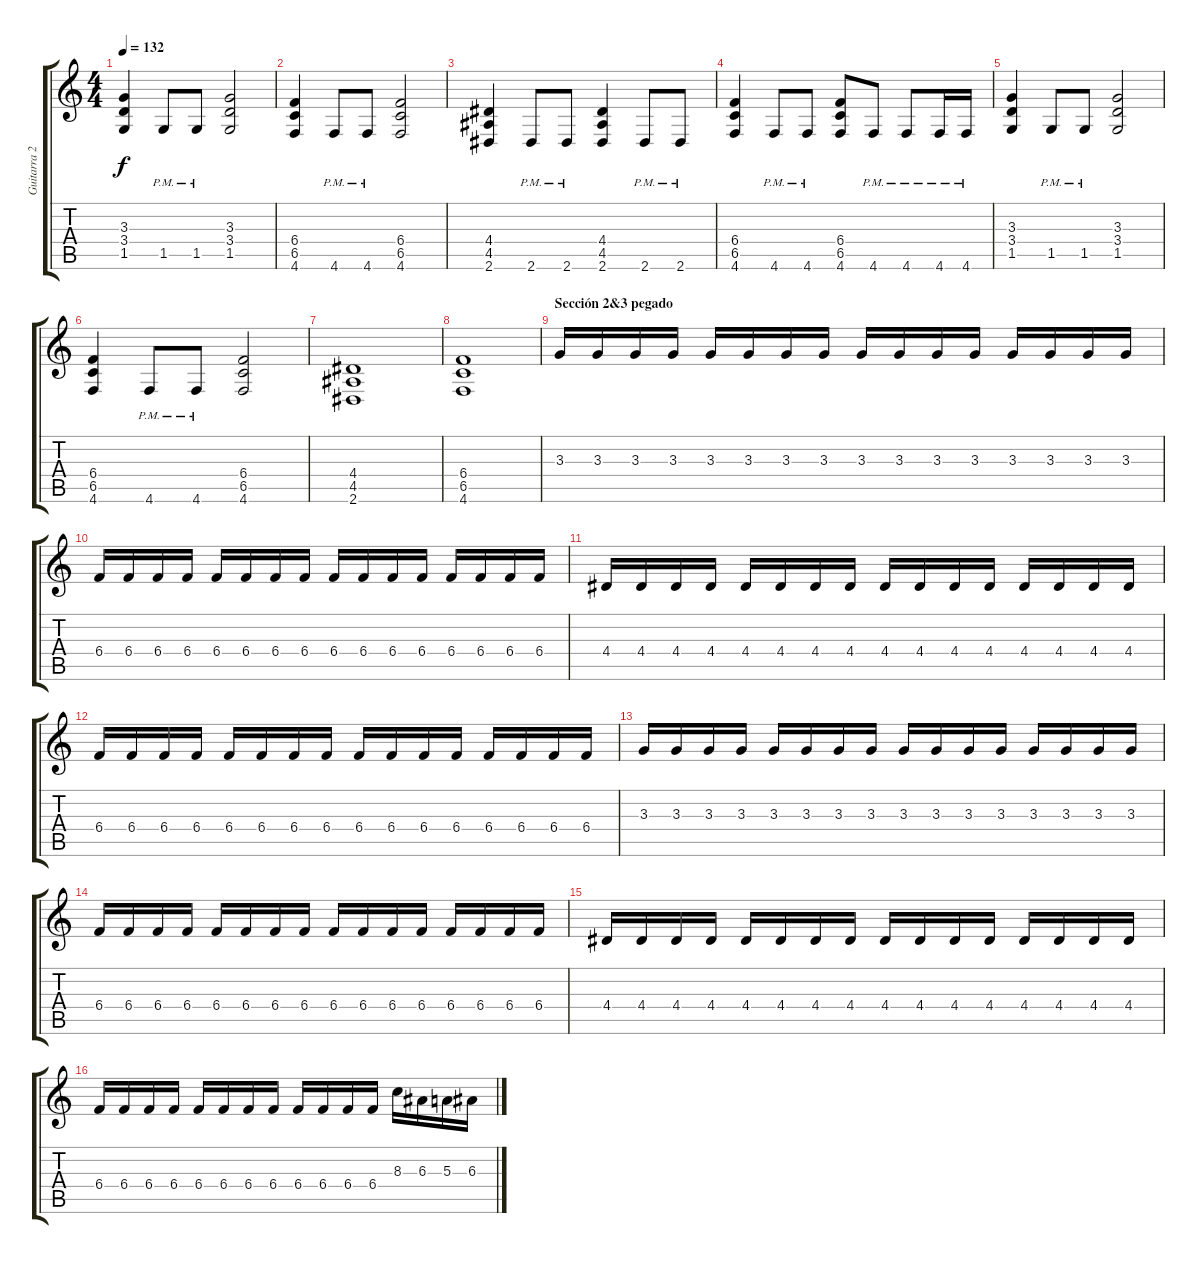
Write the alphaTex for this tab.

\track ("Guitarra 2" "Guitarra 2") {instrument overdrivenguitar}
\staff {score tabs}
\tuning (Db4 Ab3 E3 B2 Gb2 Db2) {hide}
\ts (4 4)
\tempo 132
\clef g2
\ks c
(3.3 3.4 1.5).4{dy f} 1.5{pm}.8 1.5{pm}.8 (3.3 3.4 1.5).2 |
(6.4 6.5 4.6).4 4.6{pm}.8 4.6{pm}.8 (6.4 6.5 4.6).2 |
(4.4 4.5 2.6).4 2.6{pm}.8 2.6{pm}.8 (4.4 4.5 2.6).4 2.6{pm}.8 2.6{pm}.8 |
(6.4 6.5 4.6).4 4.6{pm}.8 4.6{pm}.8 (6.4 6.5 4.6).8 4.6{pm}.8 4.6{pm}.8 4.6{pm}.16 4.6{pm}.16 |
(3.3 3.4 1.5).4 1.5{pm}.8 1.5{pm}.8 (3.3 3.4 1.5).2 |
(6.4 6.5 4.6).4 4.6{pm}.8 4.6{pm}.8 (6.4 6.5 4.6).2 |
(4.4 4.5 2.6).1 |
(6.4 6.5 4.6).1 |
\section ("" "Sección 2&3 pegado")
3.3.16 3.3.16 3.3.16 3.3.16 3.3.16 3.3.16 3.3.16 3.3.16 3.3.16 3.3.16 3.3.16 3.3.16 3.3.16 3.3.16 3.3.16 3.3.16 |
6.4.16 6.4.16 6.4.16 6.4.16 6.4.16 6.4.16 6.4.16 6.4.16 6.4.16 6.4.16 6.4.16 6.4.16 6.4.16 6.4.16 6.4.16 6.4.16 |
4.4.16 4.4.16 4.4.16 4.4.16 4.4.16 4.4.16 4.4.16 4.4.16 4.4.16 4.4.16 4.4.16 4.4.16 4.4.16 4.4.16 4.4.16 4.4.16 |
6.4.16 6.4.16 6.4.16 6.4.16 6.4.16 6.4.16 6.4.16 6.4.16 6.4.16 6.4.16 6.4.16 6.4.16 6.4.16 6.4.16 6.4.16 6.4.16 |
3.3.16 3.3.16 3.3.16 3.3.16 3.3.16 3.3.16 3.3.16 3.3.16 3.3.16 3.3.16 3.3.16 3.3.16 3.3.16 3.3.16 3.3.16 3.3.16 |
6.4.16 6.4.16 6.4.16 6.4.16 6.4.16 6.4.16 6.4.16 6.4.16 6.4.16 6.4.16 6.4.16 6.4.16 6.4.16 6.4.16 6.4.16 6.4.16 |
4.4.16 4.4.16 4.4.16 4.4.16 4.4.16 4.4.16 4.4.16 4.4.16 4.4.16 4.4.16 4.4.16 4.4.16 4.4.16 4.4.16 4.4.16 4.4.16 |
6.4.16 6.4.16 6.4.16 6.4.16 6.4.16 6.4.16 6.4.16 6.4.16 6.4.16 6.4.16 6.4.16 6.4.16 8.3.16 6.3.16 5.3.16 6.3.16
